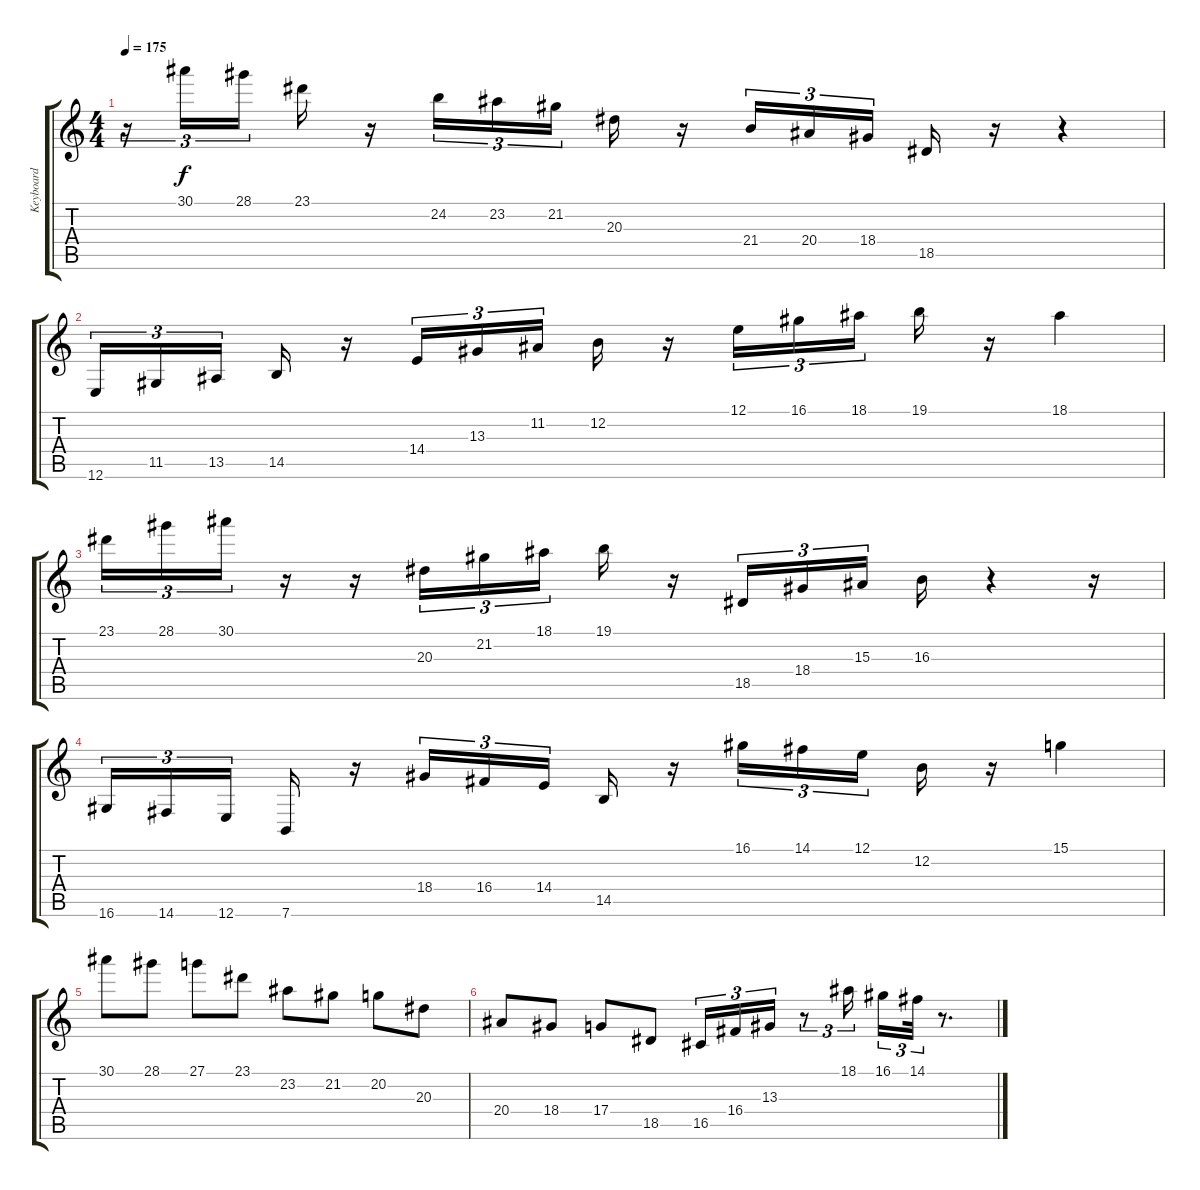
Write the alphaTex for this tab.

\track ("Keyboard" "Keyboard") {instrument harpsichord}
\staff {score tabs}
\tuning (E4 B3 G3 D3 A2 E2) {hide}
\ts (4 4)
\tempo 175
\clef g2
\ks c
r.16{tu (3 2) dy f} 30.1.16{tu (3 2)} 28.1.16{tu (3 2)} 23.1.16 r.16 24.2.16{tu (3 2)} 23.2.16{tu (3 2)} 21.2.16{tu (3 2)} 20.3.16 r.16 21.4.16{tu (3 2)} 20.4.16{tu (3 2)} 18.4.16{tu (3 2)} 18.5.16 r.16 r.4 |
12.6.16{tu (3 2)} 11.5.16{tu (3 2)} 13.5.16{tu (3 2)} 14.5.16 r.16 14.4.16{tu (3 2)} 13.3.16{tu (3 2)} 11.2.16{tu (3 2)} 12.2.16 r.16 12.1.16{tu (3 2)} 16.1.16{tu (3 2)} 18.1.16{tu (3 2)} 19.1.16 r.16 18.1.4 |
23.1.16{tu (3 2)} 28.1.16{tu (3 2)} 30.1.16{tu (3 2)} r.16 r.16 20.3.16{tu (3 2)} 21.2.16{tu (3 2)} 18.1.16{tu (3 2)} 19.1.16 r.16 18.5.16{tu (3 2)} 18.4.16{tu (3 2)} 15.3.16{tu (3 2)} 16.3.16 r.4 r.16 |
16.6.16{tu (3 2)} 14.6.16{tu (3 2)} 12.6.16{tu (3 2)} 7.6.16 r.16 18.4.16{tu (3 2)} 16.4.16{tu (3 2)} 14.4.16{tu (3 2)} 14.5.16 r.16 16.1.16{tu (3 2)} 14.1.16{tu (3 2)} 12.1.16{tu (3 2)} 12.2.16 r.16 15.1.4 |
30.1.8 28.1.8 27.1.8 23.1.8 23.2.8 21.2.8 20.2.8 20.3.8 |
20.4.8 18.4.8 17.4.8 18.5.8 16.5.16{tu (3 2)} 16.4.16{tu (3 2)} 13.3.16{tu (3 2)} r.8{tu (3 2)} 18.1.16{tu (3 2)} 16.1.16{tu (3 2)} 14.1.32{tu (3 2)} r.8{d}
